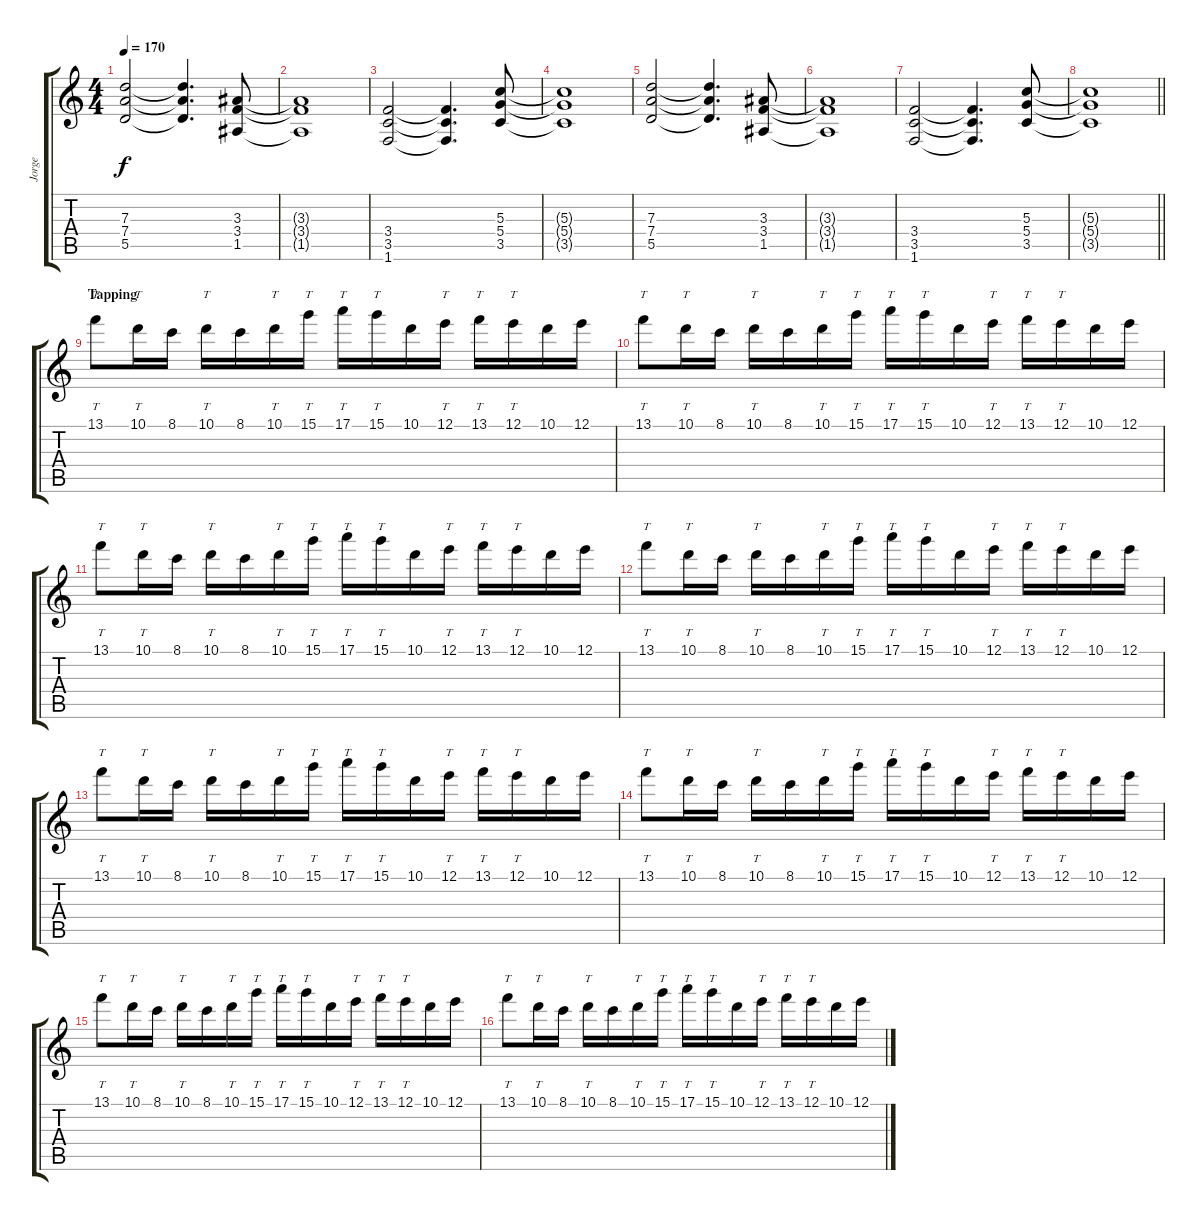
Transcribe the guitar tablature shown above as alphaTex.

\track ("Jorge" "Jorge") {instrument distortionguitar}
\staff {score tabs}
\tuning (E4 B3 G3 D3 A2 E2) {hide}
\ts (4 4)
\tempo 170
\clef g2
\ks c
(7.3 7.4 5.5).2{dy f} (7.3{t} 7.4{t} 5.5{t}).4{d} (3.3 3.4 1.5).8 |
(3.3{t} 3.4{t} 1.5{t}).1 |
(3.4 3.5 1.6).2 (3.4{t} 3.5{t} 1.6{t}).4{d} (5.3 5.4 3.5).8 |
(5.3{t} 5.4{t} 3.5{t}).1 |
(7.3 7.4 5.5).2 (7.3{t} 7.4{t} 5.5{t}).4{d} (3.3 3.4 1.5).8 |
(3.3{t} 3.4{t} 1.5{t}).1 |
(3.4 3.5 1.6).2 (3.4{t} 3.5{t} 1.6{t}).4{d} (5.3 5.4 3.5).8 |
\barLineRight lightlight
(5.3{t} 5.4{t} 3.5{t}).1 |
\section ("" "Tapping")
13.1.8{tt} 10.1.16{tt} 8.1.16 10.1.16{tt} 8.1.16 10.1.16{tt} 15.1.16{tt} 17.1.16{tt} 15.1.16{tt} 10.1.16 12.1.16{tt} 13.1.16{tt} 12.1.16{tt} 10.1.16 12.1.16 |
13.1.8{tt} 10.1.16{tt} 8.1.16 10.1.16{tt} 8.1.16 10.1.16{tt} 15.1.16{tt} 17.1.16{tt} 15.1.16{tt} 10.1.16 12.1.16{tt} 13.1.16{tt} 12.1.16{tt} 10.1.16 12.1.16 |
13.1.8{tt} 10.1.16{tt} 8.1.16 10.1.16{tt} 8.1.16 10.1.16{tt} 15.1.16{tt} 17.1.16{tt} 15.1.16{tt} 10.1.16 12.1.16{tt} 13.1.16{tt} 12.1.16{tt} 10.1.16 12.1.16 |
13.1.8{tt} 10.1.16{tt} 8.1.16 10.1.16{tt} 8.1.16 10.1.16{tt} 15.1.16{tt} 17.1.16{tt} 15.1.16{tt} 10.1.16 12.1.16{tt} 13.1.16{tt} 12.1.16{tt} 10.1.16 12.1.16 |
13.1.8{tt} 10.1.16{tt} 8.1.16 10.1.16{tt} 8.1.16 10.1.16{tt} 15.1.16{tt} 17.1.16{tt} 15.1.16{tt} 10.1.16 12.1.16{tt} 13.1.16{tt} 12.1.16{tt} 10.1.16 12.1.16 |
13.1.8{tt} 10.1.16{tt} 8.1.16 10.1.16{tt} 8.1.16 10.1.16{tt} 15.1.16{tt} 17.1.16{tt} 15.1.16{tt} 10.1.16 12.1.16{tt} 13.1.16{tt} 12.1.16{tt} 10.1.16 12.1.16 |
13.1.8{tt} 10.1.16{tt} 8.1.16 10.1.16{tt} 8.1.16 10.1.16{tt} 15.1.16{tt} 17.1.16{tt} 15.1.16{tt} 10.1.16 12.1.16{tt} 13.1.16{tt} 12.1.16{tt} 10.1.16 12.1.16 |
13.1.8{tt} 10.1.16{tt} 8.1.16 10.1.16{tt} 8.1.16 10.1.16{tt} 15.1.16{tt} 17.1.16{tt} 15.1.16{tt} 10.1.16 12.1.16{tt} 13.1.16{tt} 12.1.16{tt} 10.1.16 12.1.16
